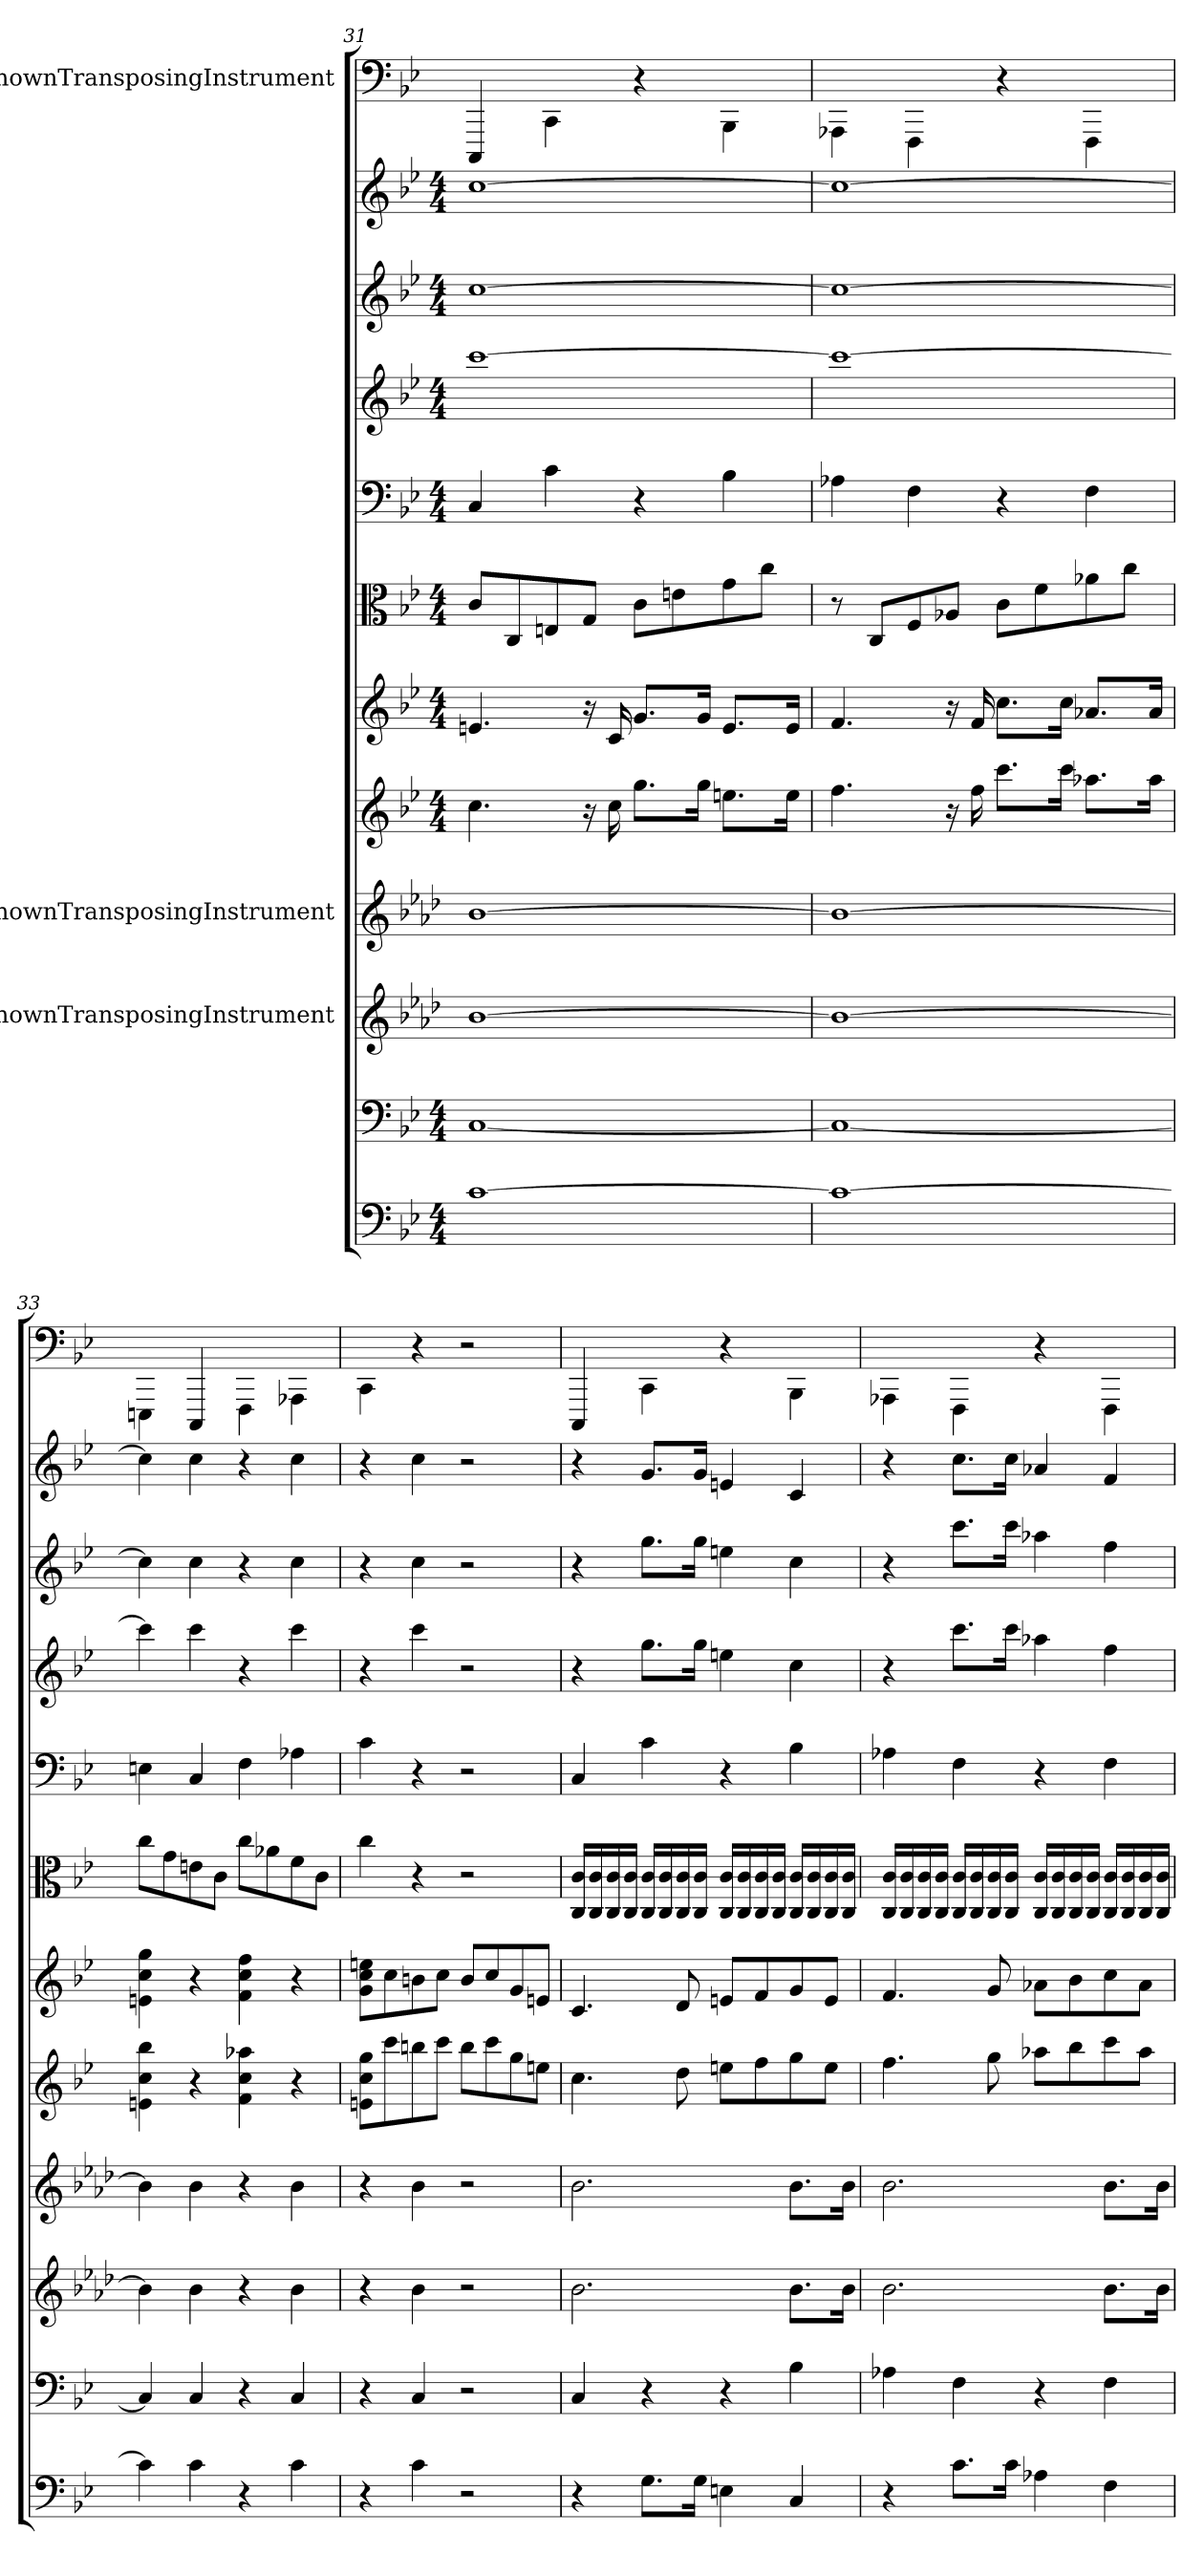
**kern	**kern	**kern	**kern	**kern	**kern	**kern	**kern	**kern	**kern	**kern	**kern
*part12	*part11	*part10	*part9	*part8	*part7	*part6	*part5	*part4	*part3	*part2	*part1
*staff12	*staff11	*staff10	*staff9	*staff8	*staff7	*staff6	*staff5	*staff4	*staff3	*staff2	*staff1
*	*	*I"UnknownTransposingInstrument	*I"UnknownTransposingInstrument	*	*	*	*	*	*	*	*I"UnknownTransposingInstrument
*clefF4	*clefF4	*clefG2	*clefG2	*clefG2	*clefG2	*clefC3	*clefF4	*clefG2	*clefG2	*clefG2	*clefF4
*	*	*ITrd-1c-2	*ITrd-1c-2	*	*	*	*	*	*	*	*ITrd-7c-12
*k[b-e-]	*k[b-e-]	*k[b-e-]	*k[b-e-]	*k[b-e-]	*k[b-e-]	*k[b-e-]	*k[b-e-]	*k[b-e-]	*k[b-e-]	*k[b-e-]	*k[b-e-]
*M4/4	*M4/4	*	*	*M4/4	*M4/4	*M4/4	*M4/4	*M4/4	*M4/4	*M4/4	*
=31	=31	=31	=31	=31	=31	=31	=31	=31	=31	=31	=31
[1c\	[1C/	[1cc\	[1cc\	4.cc\	4.en/	8c/L	4C/	[1ccc\	[1cc\	[1cc\	4CC/
.	.	.	.	.	.	8C/	.	.	.	.	.
.	.	.	.	.	.	8En/	4c\	.	.	.	4C\
.	.	.	.	16r	16r	8G/J	.	.	.	.	.
.	.	.	.	16cc\	16c/	.	.	.	.	.	.
.	.	.	.	8.gg\L	8.g/L	8c\L	4r	.	.	.	4r
.	.	.	.	.	.	8en\	.	.	.	.	.
.	.	.	.	16gg\Jk	16g/Jk	.	.	.	.	.	.
.	.	.	.	8.een\L	8.e/L	8g\	4B-\	.	.	.	4BB-\
.	.	.	.	.	.	8cc\J	.	.	.	.	.
.	.	.	.	16ee\Jk	16e/Jk	.	.	.	.	.	.
=32	=32	=32	=32	=32	=32	=32	=32	=32	=32	=32	=32
1c\_	1C/_	1cc\_	1cc\_	4.ff\	4.f/	8r	4A-X\	1ccc\_	1cc\_	1cc\_	4AA-X\
.	.	.	.	.	.	8C/L	.	.	.	.	.
.	.	.	.	.	.	8F/	4F\	.	.	.	4FF\
.	.	.	.	16r	16r	8A-X/J	.	.	.	.	.
.	.	.	.	16ff\	16f/	.	.	.	.	.	.
.	.	.	.	8.ccc\L	8.cc\L	8c\L	4r	.	.	.	4r
.	.	.	.	.	.	8f\	.	.	.	.	.
.	.	.	.	16ccc\Jk	16cc\Jk	.	.	.	.	.	.
.	.	.	.	8.aa-X\L	8.a-X/L	8a-X\	4F\	.	.	.	4FF\
.	.	.	.	.	.	8cc\J	.	.	.	.	.
.	.	.	.	16aa-\Jk	16a-/Jk	.	.	.	.	.	.
=33	=33	=33	=33	=33	=33	=33	=33	=33	=33	=33	=33
4c\]	4C/]	4cc\]	4cc\]	4en\ 4cc\ 4bb-\	4en\ 4cc\ 4gg\	8cc\L	4En\	4ccc\]	4cc\]	4cc\]	4EEn\
.	.	.	.	.	.	8g\	.	.	.	.	.
4c\	4C/	4cc\	4cc\	4r	4r	8en\	4C/	4ccc\	4cc\	4cc\	4CC/
.	.	.	.	.	.	8c\J	.	.	.	.	.
4r	4r	4r	4r	4f\ 4cc\ 4aa-X\	4f\ 4cc\ 4ff\	8cc\L	4F\	4r	4r	4r	4FF\
.	.	.	.	.	.	8a-X\	.	.	.	.	.
4c\	4C/	4cc\	4cc\	4r	4r	8f\	4A-X\	4ccc\	4cc\	4cc\	4AA-X\
.	.	.	.	.	.	8c\J	.	.	.	.	.
=34	=34	=34	=34	=34	=34	=34	=34	=34	=34	=34	=34
4r	4r	4r	4r	8en\ 8cc\ 8gg\L	8g\ 8cc\ 8een\L	4cc\	4c\	4r	4r	4r	4C\
.	.	.	.	8ccc\	8cc\	.	.	.	.	.	.
4c\	4C/	4cc\	4cc\	8bbn\	8bn\	4r	4r	4ccc\	4cc\	4cc\	4r
.	.	.	.	8ccc\J	8cc\J	.	.	.	.	.	.
2r	2r	2r	2r	8bb\L	8b/L	2r	2r	2r	2r	2r	2r
.	.	.	.	8ccc\	8cc/	.	.	.	.	.	.
.	.	.	.	8gg\	8g/	.	.	.	.	.	.
.	.	.	.	8een\J	8en/J	.	.	.	.	.	.
=35	=35	=35	=35	=35	=35	=35	=35	=35	=35	=35	=35
4r	4C/	2.cc\	2.cc\	4.cc\	4.c/	16C/ 16c/LL	4C/	4r	4r	4r	4CC/
.	.	.	.	.	.	16C/ 16c/	.	.	.	.	.
.	.	.	.	.	.	16C/ 16c/	.	.	.	.	.
.	.	.	.	.	.	16C/ 16c/JJ	.	.	.	.	.
8.G\L	4r	.	.	.	.	16C/ 16c/LL	4c\	8.gg\L	8.gg\L	8.g/L	4C\
.	.	.	.	.	.	16C/ 16c/	.	.	.	.	.
.	.	.	.	8dd\	8d/	16C/ 16c/	.	.	.	.	.
16G\Jk	.	.	.	.	.	16C/ 16c/JJ	.	16gg\Jk	16gg\Jk	16g/Jk	.
4En\	4r	.	.	8een\L	8en/L	16C/ 16c/LL	4r	4een\	4een\	4en/	4r
.	.	.	.	.	.	16C/ 16c/	.	.	.	.	.
.	.	.	.	8ff\	8f/	16C/ 16c/	.	.	.	.	.
.	.	.	.	.	.	16C/ 16c/JJ	.	.	.	.	.
4C/	4B-\	8.cc\L	8.cc\L	8gg\	8g/	16C/ 16c/LL	4B-\	4cc\	4cc\	4c/	4BB-\
.	.	.	.	.	.	16C/ 16c/	.	.	.	.	.
.	.	.	.	8ee\J	8e/J	16C/ 16c/	.	.	.	.	.
.	.	16cc\Jk	16cc\Jk	.	.	16C/ 16c/JJ	.	.	.	.	.
=36	=36	=36	=36	=36	=36	=36	=36	=36	=36	=36	=36
4r	4A-X\	2.cc\	2.cc\	4.ff\	4.f/	16C/ 16c/LL	4A-X\	4r	4r	4r	4AA-X\
.	.	.	.	.	.	16C/ 16c/	.	.	.	.	.
.	.	.	.	.	.	16C/ 16c/	.	.	.	.	.
.	.	.	.	.	.	16C/ 16c/JJ	.	.	.	.	.
8.c\L	4F\	.	.	.	.	16C/ 16c/LL	4F\	8.ccc\L	8.ccc\L	8.cc\L	4FF\
.	.	.	.	.	.	16C/ 16c/	.	.	.	.	.
.	.	.	.	8gg\	8g/	16C/ 16c/	.	.	.	.	.
16c\Jk	.	.	.	.	.	16C/ 16c/JJ	.	16ccc\Jk	16ccc\Jk	16cc\Jk	.
4A-X\	4r	.	.	8aa-X\L	8a-X\L	16C/ 16c/LL	4r	4aa-X\	4aa-X\	4a-X/	4r
.	.	.	.	.	.	16C/ 16c/	.	.	.	.	.
.	.	.	.	8bb-\	8b-\	16C/ 16c/	.	.	.	.	.
.	.	.	.	.	.	16C/ 16c/JJ	.	.	.	.	.
4F\	4F\	8.cc\L	8.cc\L	8ccc\	8cc\	16C/ 16c/LL	4F\	4ff\	4ff\	4f/	4FF\
.	.	.	.	.	.	16C/ 16c/	.	.	.	.	.
.	.	.	.	8aa-\J	8a-\J	16C/ 16c/	.	.	.	.	.
.	.	16cc\Jk	16cc\Jk	.	.	16C/ 16c/JJ	.	.	.	.	.
=	=	=	=	=	=	=	=	=	=	=	=
*-	*-	*-	*-	*-	*-	*-	*-	*-	*-	*-	*-
